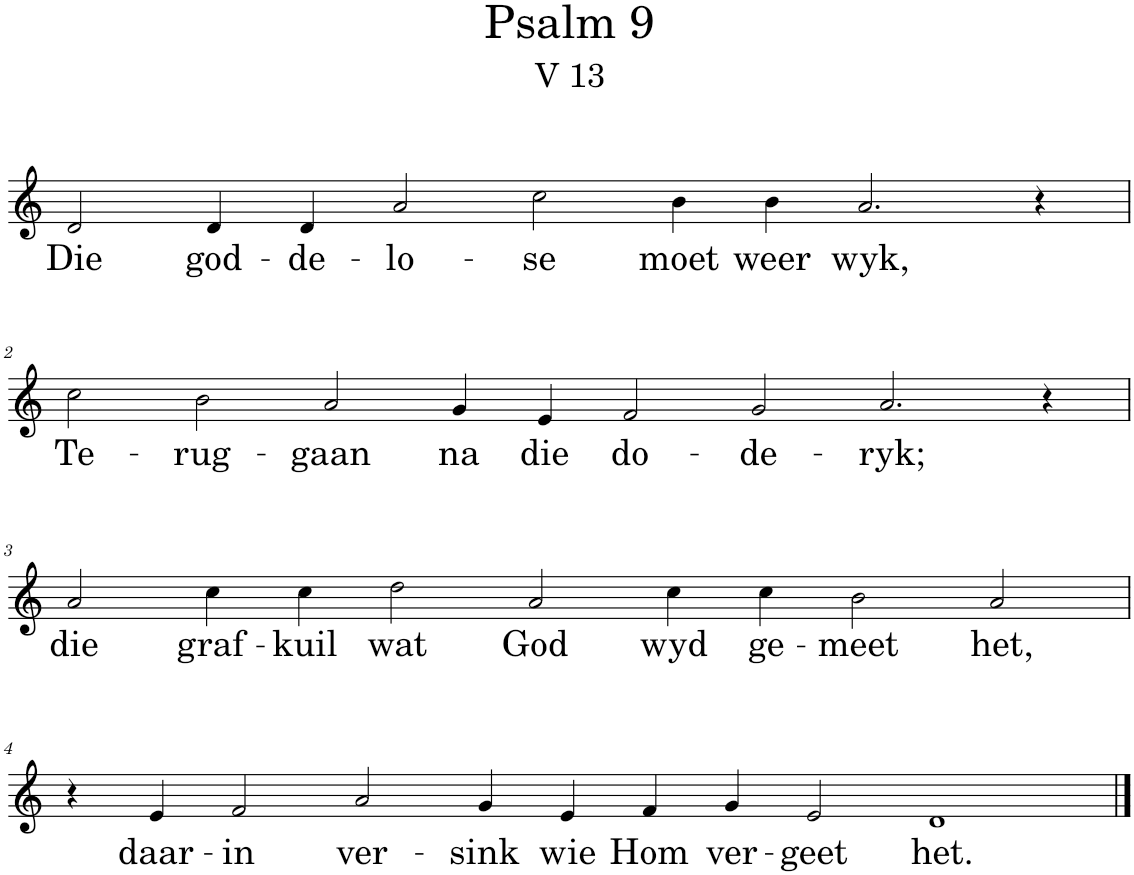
**kern	**text
*part1	*part1
*staff1	*staff1
*I"Pipe Organ	*
*I'Org.	*
*clefG2	*
*k[]	*
*M14/4	*
=1	=1
!	!LO:LY:b
2d/	Die
!	!LO:LY:b
4d/	god-
!	!LO:LY:b
4d/	-de-
!	!LO:LY:b
2a/	-lo-
!	!LO:LY:b
2cc\	-se
!	!LO:LY:b
4b\	moet
!	!LO:LY:b
4b\	weer
!	!LO:LY:b
2.a/	wyk,
4r	.
!!LO:LB:g=z
=2	=2
*M16/4	*
!	!LO:LY:b
2cc\	Te-
!	!LO:LY:b
2b\	-rug-
!	!LO:LY:b
2a/	-gaan
!	!LO:LY:b
4g/	na
!	!LO:LY:b
4e/	die
!	!LO:LY:b
2f/	do-
!	!LO:LY:b
2g/	-de-
!	!LO:LY:b
2.a/	-ryk;
4r	.
!!LO:LB:g=z
=3	=3
*M14/4	*
!	!LO:LY:b
2a/	die
!	!LO:LY:b
4cc\	graf-
!	!LO:LY:b
4cc\	-kuil
!	!LO:LY:b
2dd\	wat
!	!LO:LY:b
2a/	God
!	!LO:LY:b
4cc\	wyd
!	!LO:LY:b
4cc\	ge-
!	!LO:LY:b
2b\	-meet
!	!LO:LY:b
2a/	het,
!!LO:LB:g=z
=4	=4
*M16/4	*
4r	.
!	!LO:LY:b
4e/	daar-
!	!LO:LY:b
2f/	-in
!	!LO:LY:b
2a/	ver-
!	!LO:LY:b
4g/	-sink
!	!LO:LY:b
4e/	wie
!	!LO:LY:b
4f/	Hom
!	!LO:LY:b
4g/	ver-
!	!LO:LY:b
2e/	-geet
!	!LO:LY:b
1d	het.
==	==
*-	*-
